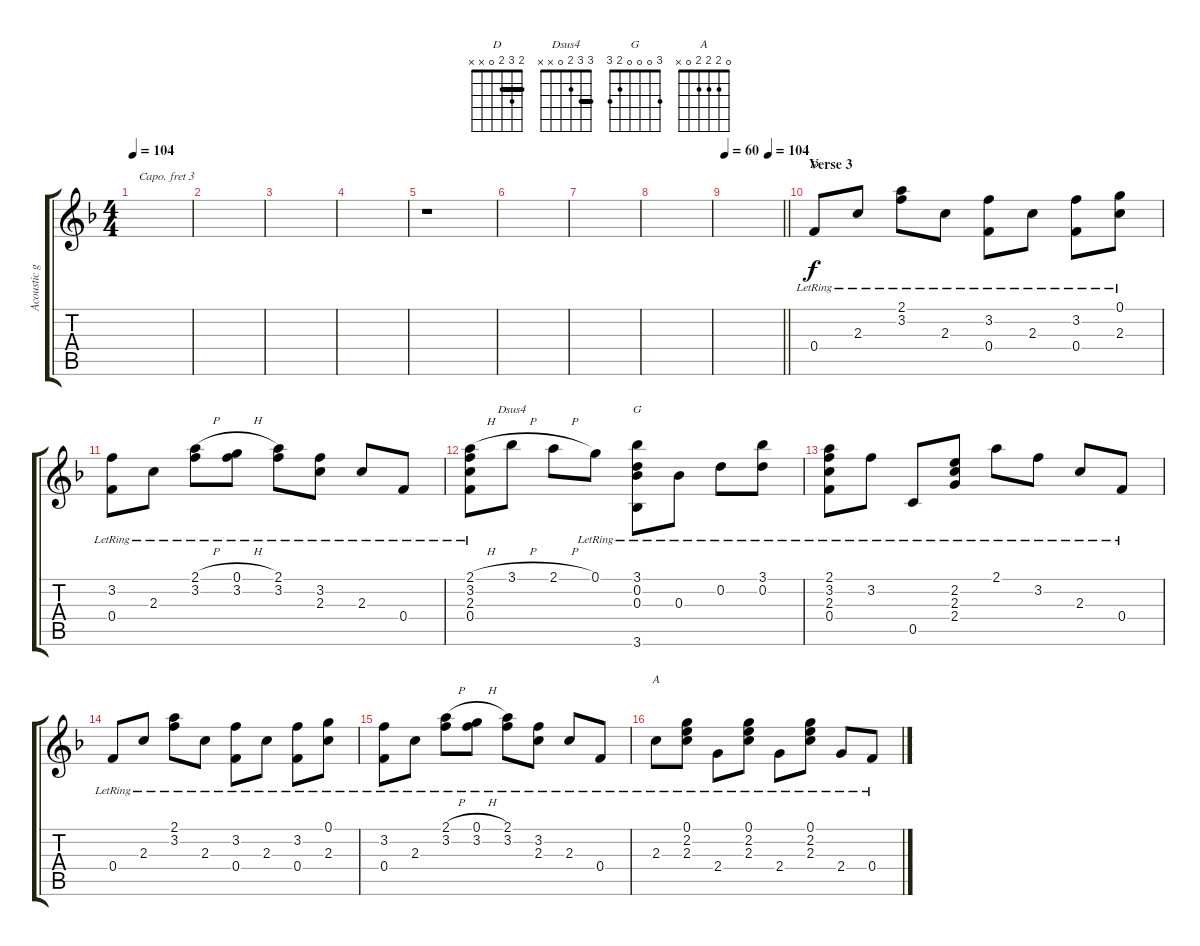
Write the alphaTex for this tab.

\track ("Acoustic guitar 2 (Capo III)" "Acoustic g") {instrument acousticguitarsteel}
\staff {score tabs}
\capo 3
\tuning (E4 B3 G3 D3 A2 E2) {hide}
\chord ("D" 2 3 2 0 x x) {barre 2}
\chord ("Dsus4" 3 3 2 0 x x) {barre 3}
\chord ("G" 3 0 0 0 2 3)
\chord ("A" 0 2 2 2 0 x)
\ts (4 4)
\tempo 104
\clef g2
\ks f
|
|
|
|
r.1 |
|
|
|
\tempo 60
\tempo (104 0.75)
\barLineRight lightlight
|
\section ("" "Verse 3")
0.4{lr}.8{ch "D"} 2.3{lr}.8 (2.1{lr} 3.2{lr}).8 2.3{lr}.8 (3.2{lr} 0.4{lr}).8 2.3{lr}.8 (3.2{lr} 0.4{lr}).8 (0.1{lr} 2.3{lr}).8 |
(3.2{lr} 0.4{lr}).8 2.3{lr}.8 (2.1{h} 3.2{lr}).8 (0.1{h} 3.2{lr}).8 (2.1{lr} 3.2{lr}).8 (3.2{lr} 2.3{lr}).8 2.3{lr}.8 0.4{lr}.8 |
(2.1{h} 3.2{lr} 2.3{lr} 0.4{lr}).8 3.1{h}.8{ch "Dsus4"} 2.1{h}.8 0.1{lr}.8 (3.1{lr} 0.2{lr} 0.3{lr} 3.6{lr}).8{ch "G"} 0.3{lr}.8 0.2{lr}.8 (3.1{lr} 0.2{lr}).8 |
(2.1{lr} 3.2{lr} 2.3{lr} 0.4{lr}).8 3.2{lr}.8 0.5{lr}.8 (2.2{lr} 2.3{lr} 2.4{lr}).8 2.1{lr}.8 3.2{lr}.8 2.3{lr}.8 0.4{lr}.8 |
0.4{lr}.8 2.3{lr}.8 (2.1{lr} 3.2{lr}).8 2.3{lr}.8 (3.2{lr} 0.4{lr}).8 2.3{lr}.8 (3.2{lr} 0.4{lr}).8 (0.1{lr} 2.3{lr}).8 |
(3.2{lr} 0.4{lr}).8 2.3{lr}.8 (2.1{h} 3.2{lr}).8 (0.1{h} 3.2{lr}).8 (2.1{lr} 3.2{lr}).8 (3.2{lr} 2.3{lr}).8 2.3{lr}.8 0.4{lr}.8 |
2.3{lr}.8{ch "A"} (0.1{lr} 2.2{lr} 2.3{lr}).8 2.4{lr}.8 (0.1{lr} 2.2{lr} 2.3{lr}).8 2.4{lr}.8 (0.1{lr} 2.2{lr} 2.3{lr}).8 2.4{lr}.8 0.4{lr}.8
